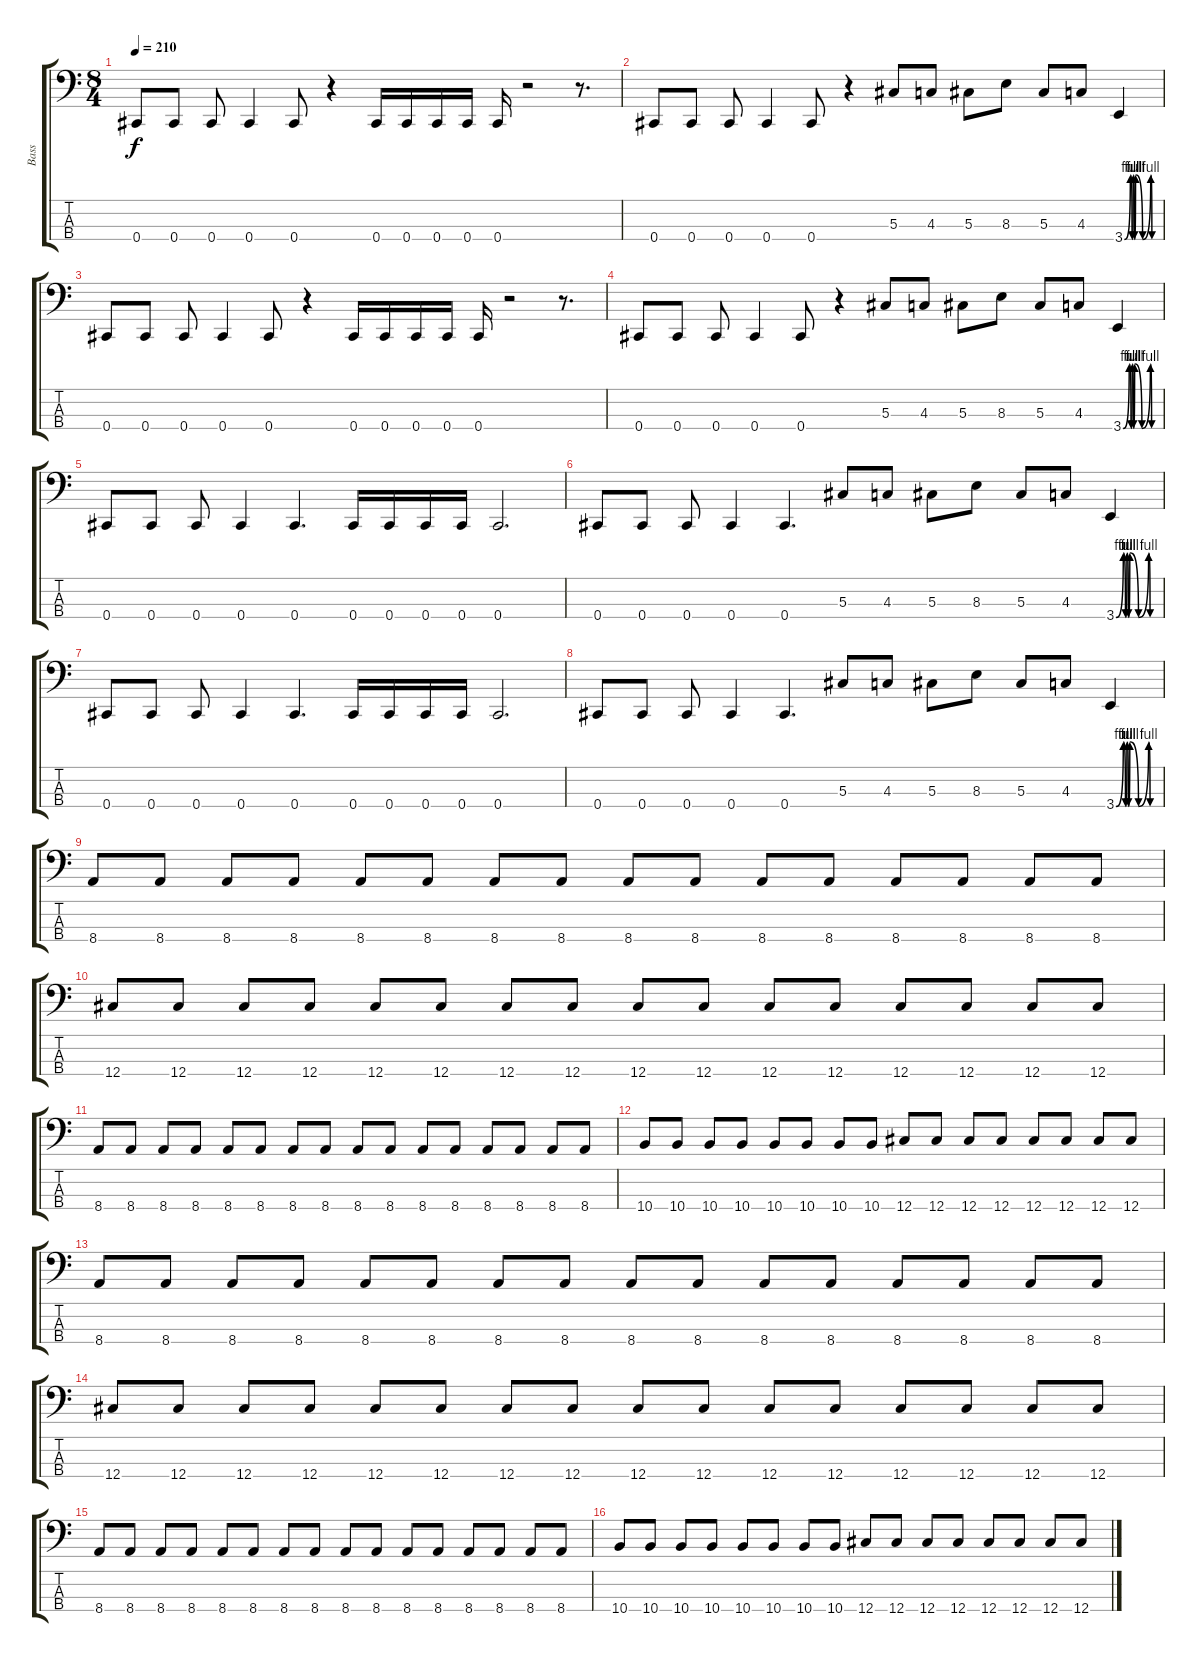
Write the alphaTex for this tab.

\track ("Bass" "Bass") {instrument electricbasspick}
\staff {score tabs}
\tuning (Gb2 Db2 Ab1 Db1) {hide}
\ts (8 4)
\tempo 210
\clef f4
\ks c
0.4.8{dy f} 0.4.8 0.4.8 0.4.4 0.4.8 r.4 0.4.16 0.4.16 0.4.16 0.4.16 0.4.16 r.2 r.8{d} |
0.4.8 0.4.8 0.4.8 0.4.4 0.4.8 r.4 5.3.8 4.3.8 5.3.8 8.3.8 5.3.8 4.3.8 3.4{be (custom 0 0 10 4 13 0 15 4 17 0 19 4 31 0 45 4 47 0 49 0 58 0 60 0)}.4 |
0.4.8 0.4.8 0.4.8 0.4.4 0.4.8 r.4 0.4.16 0.4.16 0.4.16 0.4.16 0.4.16 r.2 r.8{d} |
0.4.8 0.4.8 0.4.8 0.4.4 0.4.8 r.4 5.3.8 4.3.8 5.3.8 8.3.8 5.3.8 4.3.8 3.4{be (custom 0 0 10 4 13 0 15 4 17 0 19 4 31 0 45 4 47 0 49 0 58 0 60 0)}.4 |
0.4.8 0.4.8 0.4.8 0.4.4 0.4.4{d} 0.4.16 0.4.16 0.4.16 0.4.16 0.4.2{d} |
0.4.8 0.4.8 0.4.8 0.4.4 0.4.4{d} 5.3.8 4.3.8 5.3.8 8.3.8 5.3.8 4.3.8 3.4{be (custom 0 0 10 4 13 0 15 4 17 0 19 4 31 0 45 4 47 0 49 0 58 0 60 0)}.4 |
0.4.8 0.4.8 0.4.8 0.4.4 0.4.4{d} 0.4.16 0.4.16 0.4.16 0.4.16 0.4.2{d} |
0.4.8 0.4.8 0.4.8 0.4.4 0.4.4{d} 5.3.8 4.3.8 5.3.8 8.3.8 5.3.8 4.3.8 3.4{be (custom 0 0 10 4 13 0 15 4 17 0 19 4 31 0 45 4 47 0 49 0 58 0 60 0)}.4 |
8.4.8 8.4.8 8.4.8 8.4.8 8.4.8 8.4.8 8.4.8 8.4.8 8.4.8 8.4.8 8.4.8 8.4.8 8.4.8 8.4.8 8.4.8 8.4.8 |
12.4.8 12.4.8 12.4.8 12.4.8 12.4.8 12.4.8 12.4.8 12.4.8 12.4.8 12.4.8 12.4.8 12.4.8 12.4.8 12.4.8 12.4.8 12.4.8 |
8.4.8 8.4.8 8.4.8 8.4.8 8.4.8 8.4.8 8.4.8 8.4.8 8.4.8 8.4.8 8.4.8 8.4.8 8.4.8 8.4.8 8.4.8 8.4.8 |
10.4.8 10.4.8 10.4.8 10.4.8 10.4.8 10.4.8 10.4.8 10.4.8 12.4.8 12.4.8 12.4.8 12.4.8 12.4.8 12.4.8 12.4.8 12.4.8 |
8.4.8 8.4.8 8.4.8 8.4.8 8.4.8 8.4.8 8.4.8 8.4.8 8.4.8 8.4.8 8.4.8 8.4.8 8.4.8 8.4.8 8.4.8 8.4.8 |
12.4.8 12.4.8 12.4.8 12.4.8 12.4.8 12.4.8 12.4.8 12.4.8 12.4.8 12.4.8 12.4.8 12.4.8 12.4.8 12.4.8 12.4.8 12.4.8 |
8.4.8 8.4.8 8.4.8 8.4.8 8.4.8 8.4.8 8.4.8 8.4.8 8.4.8 8.4.8 8.4.8 8.4.8 8.4.8 8.4.8 8.4.8 8.4.8 |
10.4.8 10.4.8 10.4.8 10.4.8 10.4.8 10.4.8 10.4.8 10.4.8 12.4.8 12.4.8 12.4.8 12.4.8 12.4.8 12.4.8 12.4.8 12.4.8
